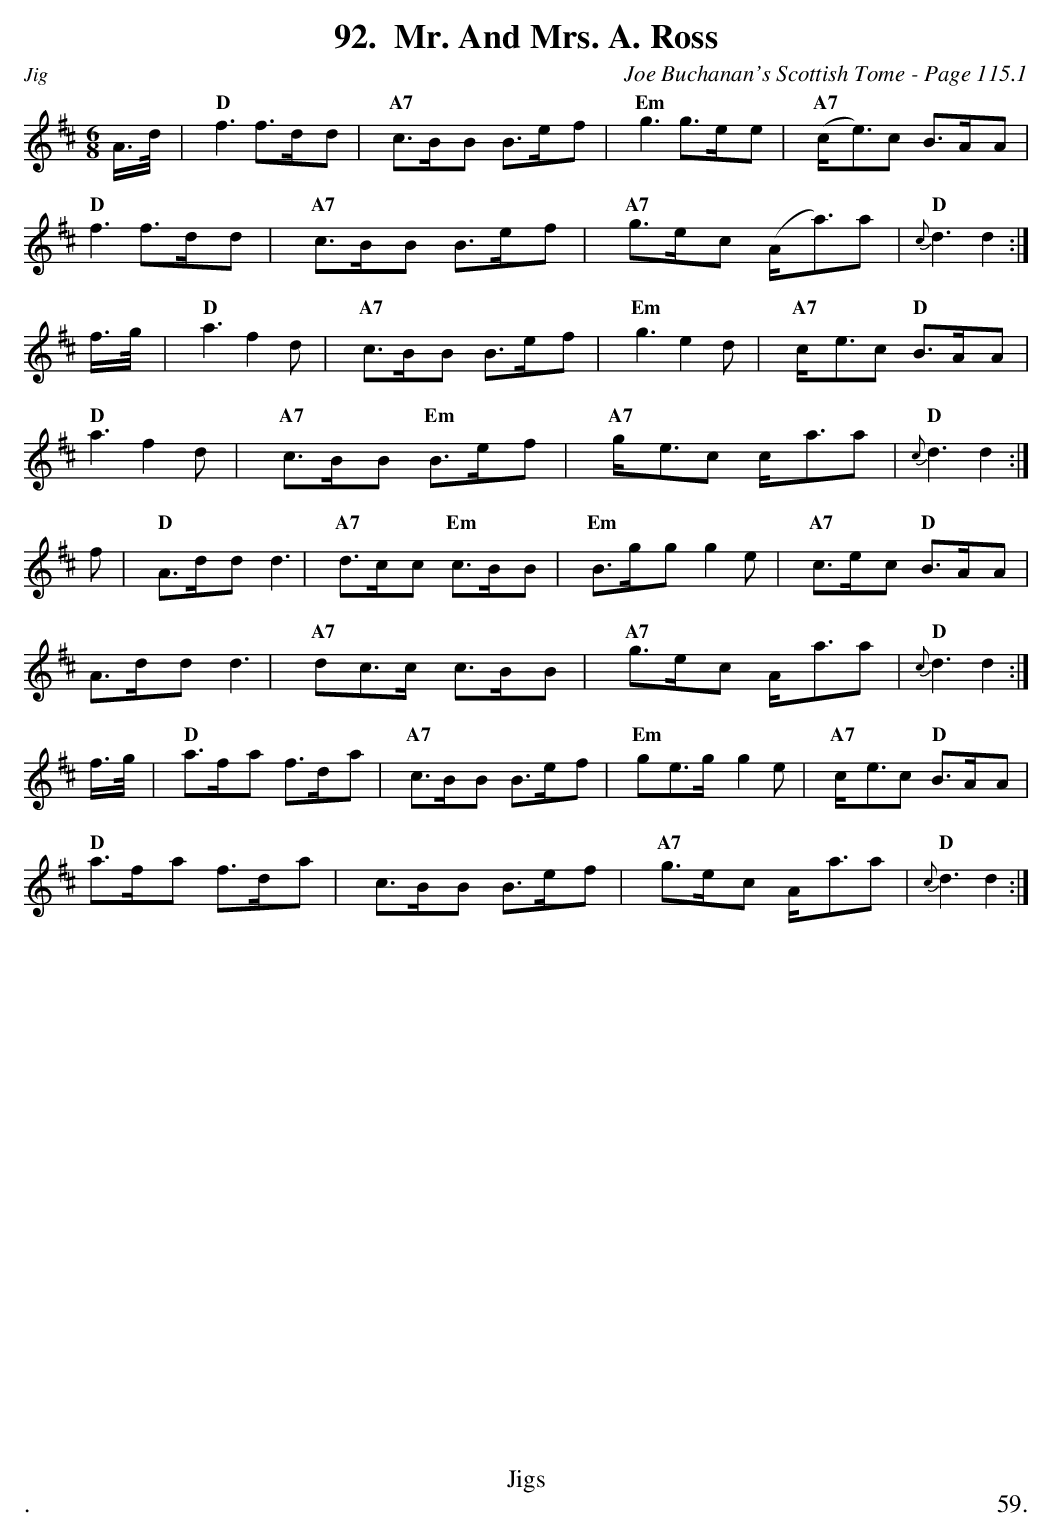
X:1
T:Mr. And Mrs. A. Ross
C:Joe Buchanan's Scottish Tome - Page 115.1
L:1/8
M:6/8
K:Dmaj
A/>d/ | "D"f3 f>dd | "A7"c>BB B>ef | "Em"g3 g>ee | "A7"(c<e)c B>AA |
"D"f3 f>dd | "A7"c>BB B>ef | "A7"g>ec (A<a)a | "D"{c}d3 d2 :|
f/>g/ | "D"a3 f2 d | "A7"c>BB B>ef | "Em"g3 e2 d | "A7"c<ec "D"B>AA |
"D"a3 f2 d | "A7"c>BB "Em"B>ef | "A7"g<ec c<aa | "D"{c}d3 d2 :|
f | "D"A>dd d3 | "A7"d>cc "Em"c>BB | "Em"B>gg g2 e | "A7"c>ec "D"B>AA |
A>dd d3 | "A7"dc>c c>BB | "A7"g>ec A<aa | "D"{c}d3 d2 :|
f/>g/ | "D"a>fa f>da | "A7"c>BB B>ef | "Em"ge>g g2 e | "A7"c<ec "D"B>AA |
"D"a>fa f>da | c>BB B>ef | "A7"g>ec A<aa | "D"{c}d3 d2 :|
